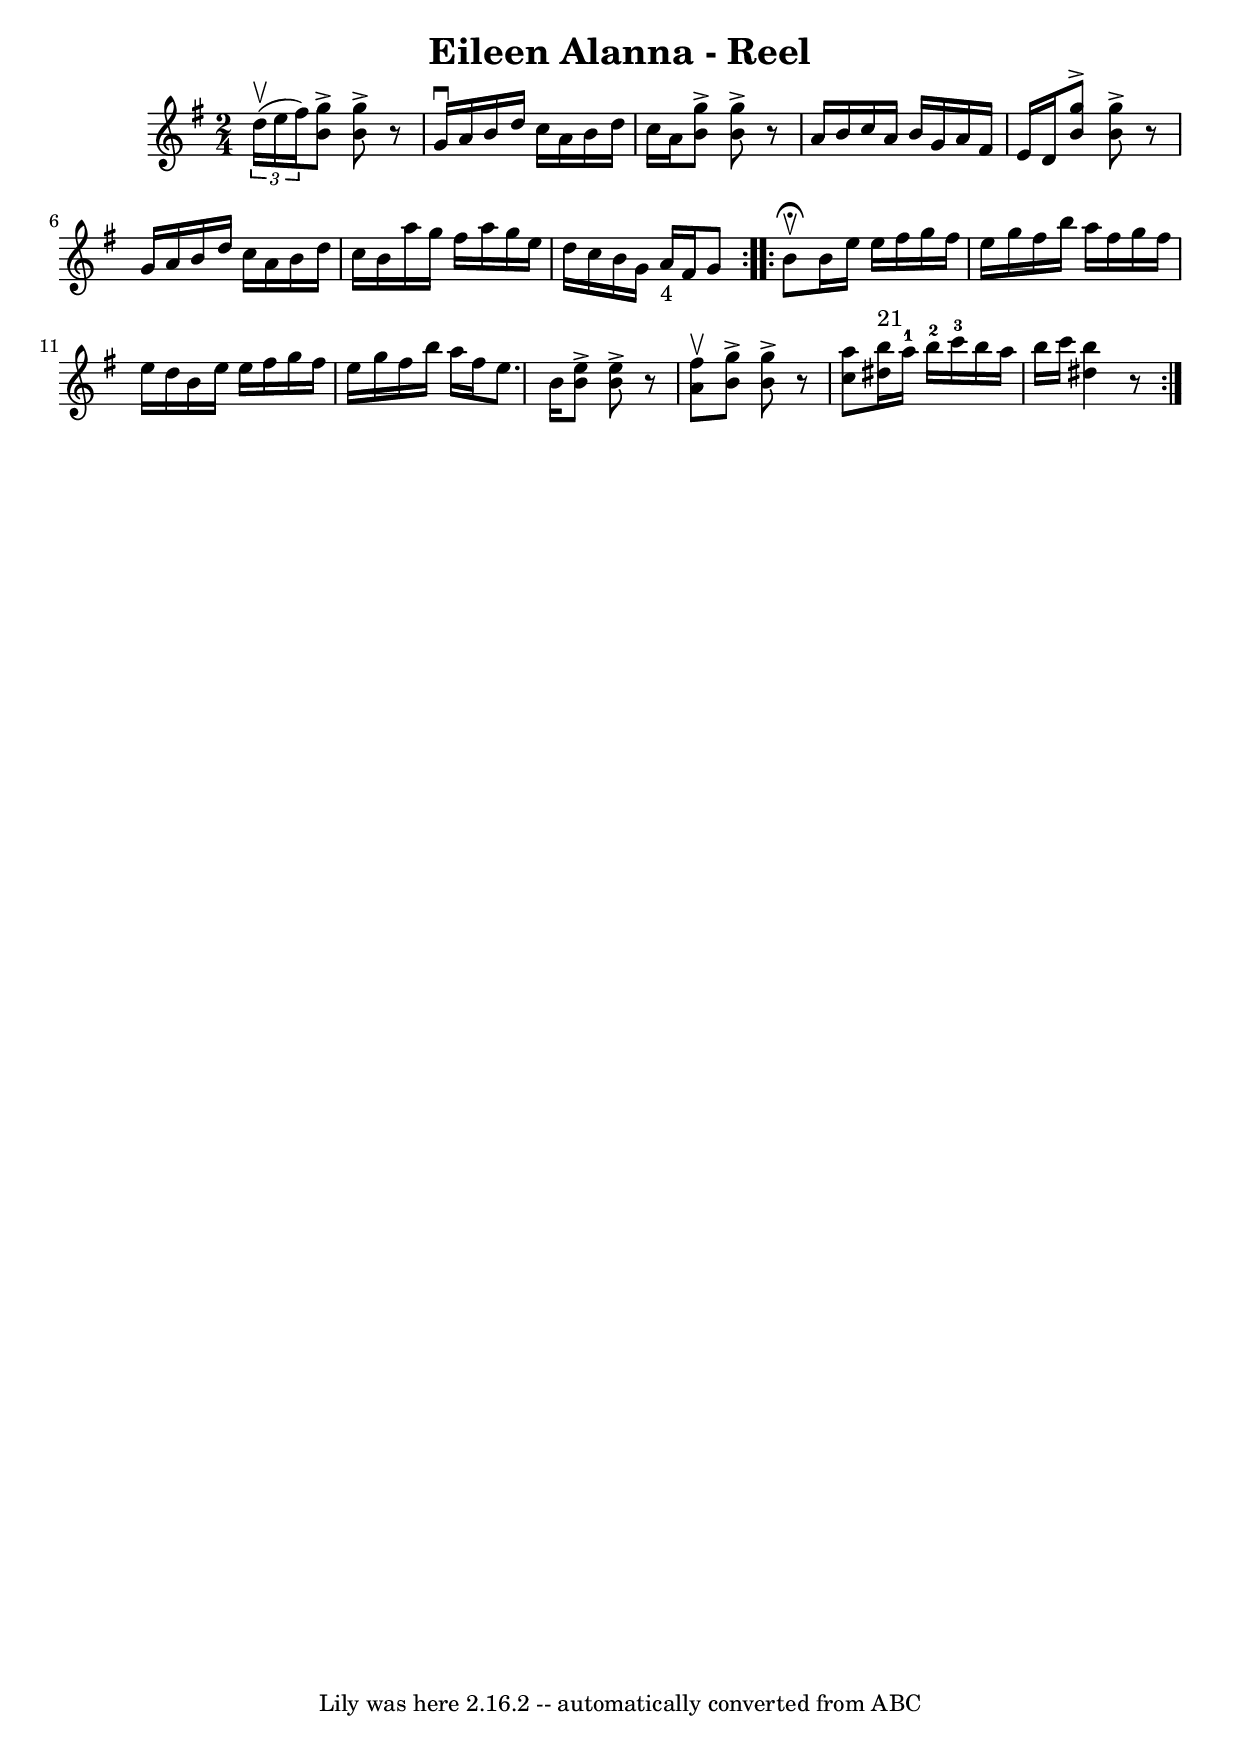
\version "2.16.2"
\include "Mammoth.ily"
\header {
	%% book = "Ryan's Mammoth Collection"
	crossRefNumber = "1"
	footnotes = "\\\\157"
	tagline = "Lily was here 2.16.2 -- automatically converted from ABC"
	title = "Eileen Alanna - Reel"
}
voicedefault =  {


\repeat volta 2 {
\time 2/4 
\key g \major   \times 2/3 { d''16^\upbow(e''16 fis''16) 
} |
     << b'8^\accent g''8   >> << b'8^\accent g''8   >>   r8 
 g'16^\downbow a'16    |
 b'16 d''16 c''16 a'16 b'16    
d''16 c''16 a'16    |
   << b'8^\accent g''8   >> << b'8 
^\accent g''8   >>   r8 a'16 b'16    |
 c''16 a'16 b'16    
g'16 a'16 fis'16 e'16 d'16    |
     << b'8^\accent g''8 
  >> << b'8^\accent g''8   >>   r8 g'16 a'16    |
 b'16    
d''16 c''16 a'16 b'16 d''16 c''16 b'16    |
 a''16    
g''16 fis''16 a''16 g''16 e''16 d''16 c''16    |
   
b'16 g'16 a'16_"4" fis'16 g'8    } \repeat volta 2 { b'8 
^\fermata^\upbow |
 b'16 e''16 e''16 fis''16 g''16    
fis''16 e''16 g''16    |
 fis''16 b''16 a''16 fis''16    
g''16 fis''16 e''16 d''16    |
 b'16 e''16 e''16    
fis''16 g''16 fis''16 e''16 g''16    |
 fis''16 b''16    
a''16 fis''16 e''8. b'16    |
     << b'8^\accent e''8   >> 
<< b'8^\accent e''8   >>   r8   << a'8^\upbow fis''8   >>   |
  
 << b'8^\accent g''8   >> << b'8^\accent g''8   >>   r8 << c''8    
a''8   >>   |
     << dis''16^"21" b''16   >> a''16-1 b''16 
-2 c'''16-3 b''16 a''16 b''16 c'''16    |
 << dis''4  
 b''4   >>   r8     }   
}

\score{
    <<

	\context Staff="default"
	{
	    \voicedefault 
	}

    >>
	\layout {
	}
	\midi {}
}
